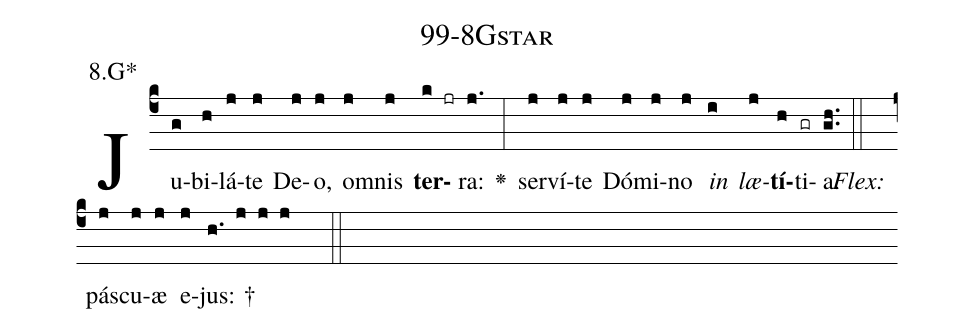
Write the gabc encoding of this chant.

name: 99-8Gstar;
annotation: 8.G*;
%%
(c4)Ju(g)bi(h)lá(j)te(j) De(j)o,(j) om(j)nis(j) <b>ter</b>(k jr)ra:(j.) <v>\greheightstar</v>(:) ser(j)ví(j)te(j) Dó(j)mi(j)no(j) <i>in</i>(i) <i>læ</i>(j)<b>tí</b>(h)ti(gr)a.(gh..) (::)
<i>Flex:</i>()  pás(j)cu(j)æ(j) e(j)jus: †(h. j j j  ::)

%E(j) u(j) o(i) u(j) a(h) e.(gh..) (::)
